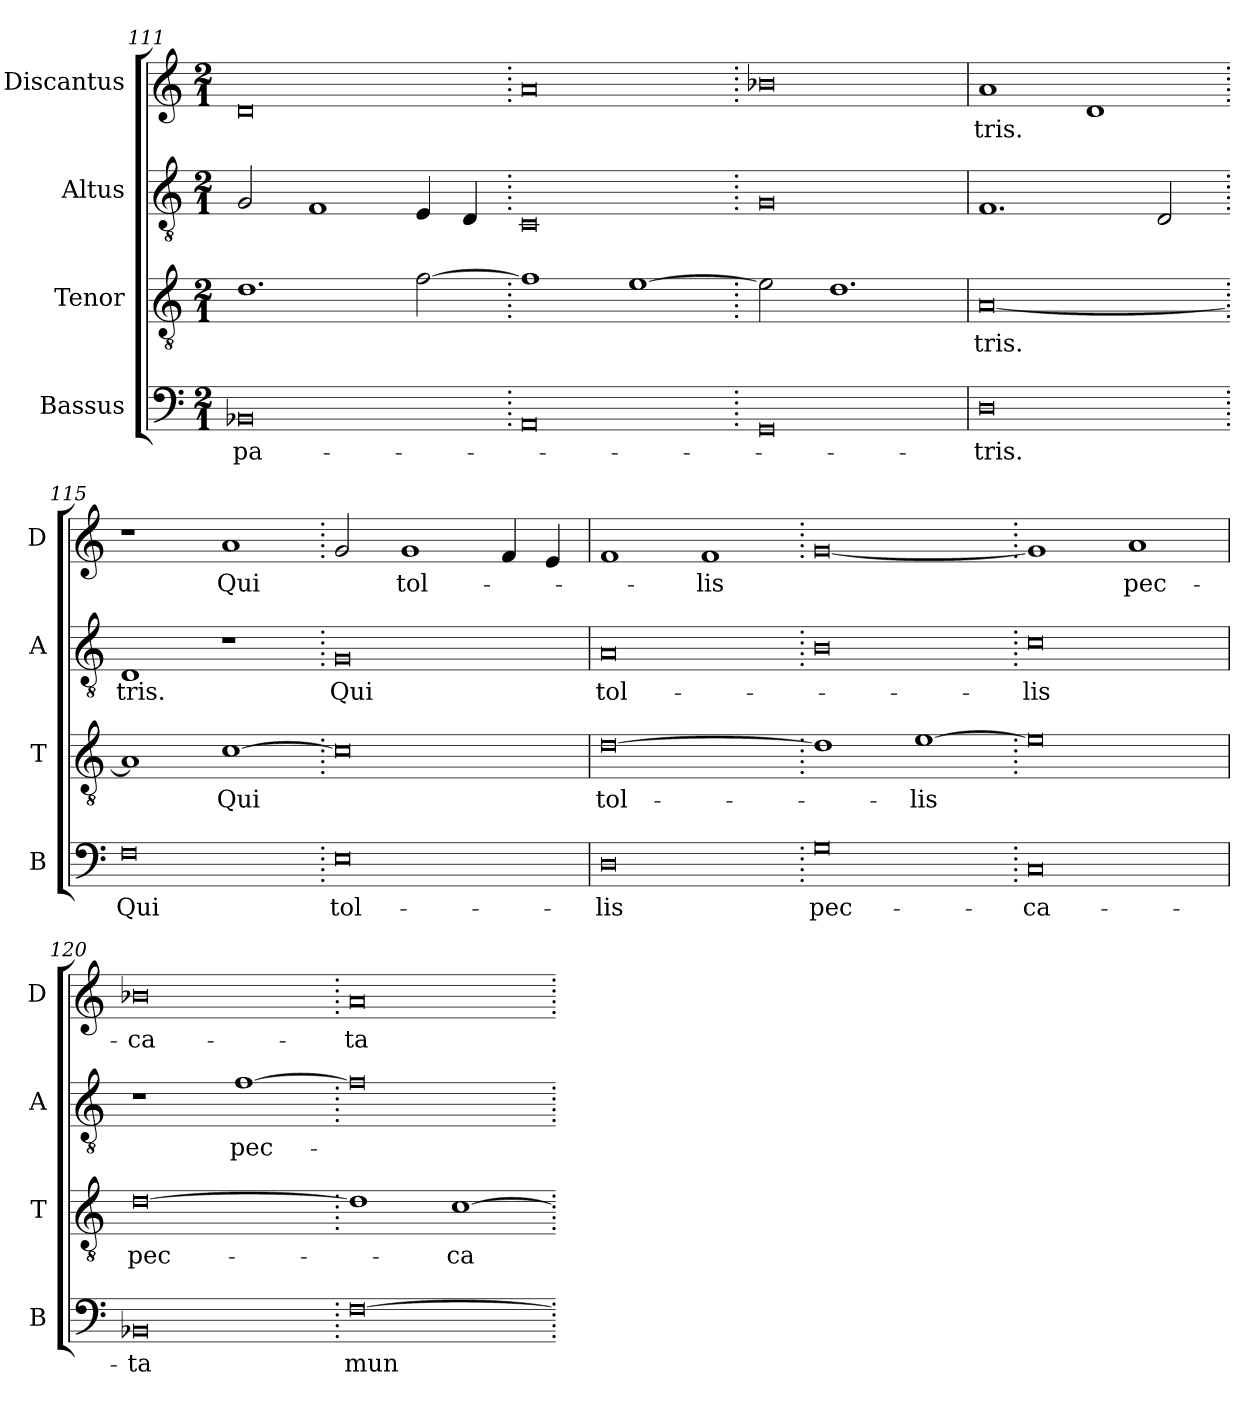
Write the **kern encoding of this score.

**kern	**text	**kern	**text	**kern	**text	**kern	**text
*part4	*part4	*part3	*part3	*part2	*part2	*part1	*part1
*staff4	*staff4	*staff3	*staff3	*staff2	*staff2	*staff1	*staff1
*I"Bassus	*	*I"Tenor	*	*I"Altus	*	*I"Discantus	*
*I'B	*	*I'T	*	*I'A	*	*I'D	*
*clefF4	*	*clefGv2	*	*clefGv2	*	*clefG2	*
*k[]	*	*k[]	*	*k[]	*	*k[]	*
*M2/1	*	*M2/1	*	*M2/1	*	*M2/1	*
=111	=111	=111	=111	=111	=111	=111	=111
0BB-X	pa-	1.d	.	2G	.	0d	.
.	.	.	.	1F	.	.	.
.	.	[2f	.	4E	.	.	.
.	.	.	.	4D	.	.	.
=112.	=112.	=112.	=112.	=112.	=112.	=112.	=112.
0AA	.	1f]	.	0C	.	0a	.
.	.	[1e	.	.	.	.	.
=113.	=113.	=113.	=113.	=113.	=113.	=113.	=113.
0GG	.	2e]	.	0G	.	0b-X	.
.	.	1.d	.	.	.	.	.
=114	=114	=114	=114	=114	=114	=114	=114
0D	-tris.	[0A	-tris.	1.F	.	1a	-tris.
.	.	.	.	.	.	1d	.
.	.	.	.	2D	.	.	.
=115.	=115.	=115.	=115.	=115.	=115.	=115.	=115.
0F	Qui	1A]	.	1D	-tris.	1r	.
.	.	[1c	Qui	1r	.	1a	Qui
=116.	=116.	=116.	=116.	=116.	=116.	=116.	=116.
0E	tol-	0c]	.	0G	Qui	2g	.
.	.	.	.	.	.	1g	tol-
.	.	.	.	.	.	4f	.
.	.	.	.	.	.	4e	.
=117	=117	=117	=117	=117	=117	=117	=117
0D	-lis	[0d	tol-	0A	tol-	1f	.
.	.	.	.	.	.	1f	-lis
=118.	=118.	=118.	=118.	=118.	=118.	=118.	=118.
0G	pec-	1d]	.	0B	.	[0g	.
.	.	[1e	-lis	.	.	.	.
=119.	=119.	=119.	=119.	=119.	=119.	=119.	=119.
0C	-ca-	0e]	.	0c	-lis	1g]	.
.	.	.	.	.	.	1a	pec-
=120	=120	=120	=120	=120	=120	=120	=120
0BB-X	-ta	[0d	pec-	1r	.	0b-X	-ca-
.	.	.	.	[1f	pec-	.	.
=121.	=121.	=121.	=121.	=121.	=121.	=121.	=121.
[0F	mun-	1d]	.	0f]	.	0a	-ta
.	.	[1c	-ca-	.	.	.	.
=.	=.	=.	=.	=.	=.	=.	=.
*-	*-	*-	*-	*-	*-	*-	*-
